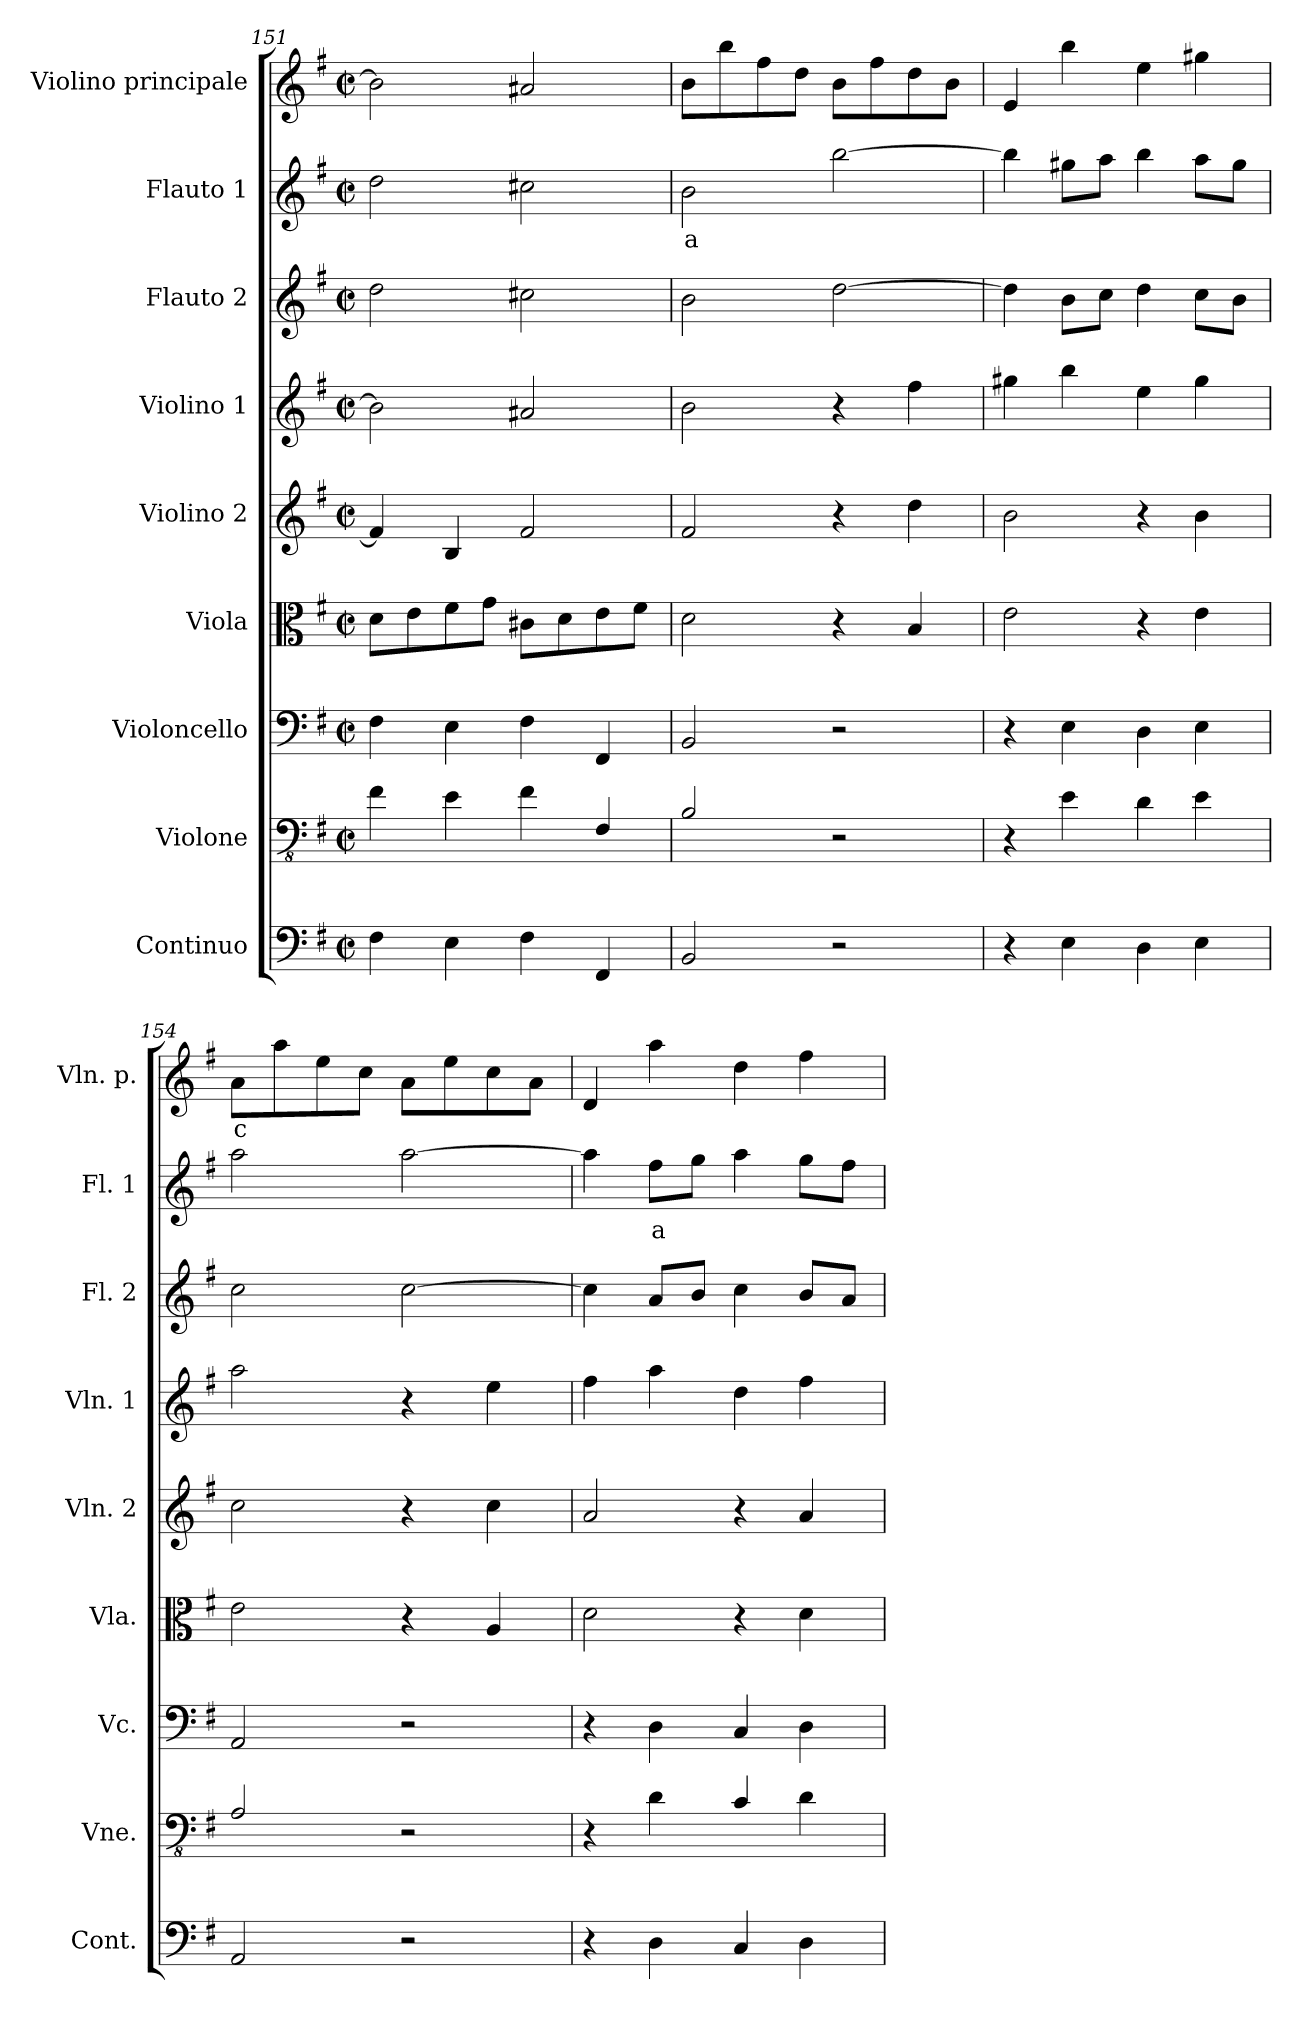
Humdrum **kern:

**kern	**kern	**kern	**kern	**kern	**kern	**kern	**kern	**text	**kern	**text
*part9	*part8	*part7	*part6	*part5	*part4	*part3	*part2	*part2	*part1	*part1
*staff9	*staff8	*staff7	*staff6	*staff5	*staff4	*staff3	*staff2	*staff2	*staff1	*staff1
*I"Continuo	*I"Violone	*I"Violoncello	*I"Viola	*I"Violino 2	*I"Violino 1	*I"Flauto 2	*I"Flauto 1	*	*I"Violino principale	*
*I'Cont.	*I'Vne.	*I'Vc.	*I'Vla.	*I'Vln. 2	*I'Vln. 1	*I'Fl. 2	*I'Fl. 1	*	*I'Vln. p.	*
*clefF4	*clefFv4	*clefF4	*clefC3	*clefG2	*clefG2	*clefG2	*clefG2	*	*clefG2	*
*	*ITrd7c12	*	*	*	*	*	*	*	*	*
*k[f#]	*k[f#]	*k[f#]	*k[f#]	*k[f#]	*k[f#]	*k[f#]	*k[f#]	*	*k[f#]	*
*M2/2	*M2/2	*M2/2	*M2/2	*M2/2	*M2/2	*M2/2	*M2/2	*	*M2/2	*
*met(c|)	*met(c|)	*met(c|)	*met(c|)	*met(c|)	*met(c|)	*met(c|)	*met(c|)	*	*met(c|)	*
=151	=151	=151	=151	=151	=151	=151	=151	=151	=151	=151
4F#\	4FF#\	4F#\	8d\L	4f#/]	2b\]	2dd\	2dd\	.	2b\]	.
.	.	.	8e\	.	.	.	.	.	.	.
4E\	4EE\	4E\	8f#\	4B/	.	.	.	.	.	.
.	.	.	8g\J	.	.	.	.	.	.	.
4F#\	4FF#\	4F#\	8c#X\L	2f#/	2a#X/	2cc#X\	2cc#X\	.	2a#X/	.
.	.	.	8d\	.	.	.	.	.	.	.
4FF#/	4FFF#/	4FF#/	8e\	.	.	.	.	.	.	.
.	.	.	8f#\J	.	.	.	.	.	.	.
=152	=152	=152	=152	=152	=152	=152	=152	=152	=152	=152
!	!	!	!	!	!	!	!	!LO:LY:color=#FF0000	!	!
2BB/	2BBB/	2BB/	2d\	2f#/	2b\	2b\	2b\	a	8b\L	.
.	.	.	.	.	.	.	.	.	8bb\	.
.	.	.	.	.	.	.	.	.	8ff#\	.
.	.	.	.	.	.	.	.	.	8dd\J	.
2r	2r	2r	4r	4r	4r	[2dd\	[2bb\	.	8b\L	.
.	.	.	.	.	.	.	.	.	8ff#\	.
.	.	.	4B/	4dd\	4ff#\	.	.	.	8dd\	.
.	.	.	.	.	.	.	.	.	8b\J	.
=153	=153	=153	=153	=153	=153	=153	=153	=153	=153	=153
4r	4r	4r	2e\	2b\	4gg#X\	4dd\]	4bb\]	.	4e/	.
4E\	4EE\	4E\	.	.	4bb\	8b\L	8gg#X\L	.	4bb\	.
.	.	.	.	.	.	8cc\J	8aa\J	.	.	.
4D\	4DD\	4D\	4r	4r	4ee\	4dd\	4bb\	.	4ee\	.
4E\	4EE\	4E\	4e\	4b\	4gg#\	8cc\L	8aa\L	.	4gg#X\	.
.	.	.	.	.	.	8b\J	8gg#\J	.	.	.
=154	=154	=154	=154	=154	=154	=154	=154	=154	=154	=154
!	!	!	!	!	!	!	!	!	!	!LO:LY:color=#FF0000
2AA/	2AAA/	2AA/	2e\	2cc\	2aa\	2cc\	2aa\	.	8a\L	c
.	.	.	.	.	.	.	.	.	8aa\	.
.	.	.	.	.	.	.	.	.	8ee\	.
.	.	.	.	.	.	.	.	.	8cc\J	.
2r	2r	2r	4r	4r	4r	[2cc\	[2aa\	.	8a\L	.
.	.	.	.	.	.	.	.	.	8ee\	.
.	.	.	4A/	4cc\	4ee\	.	.	.	8cc\	.
.	.	.	.	.	.	.	.	.	8a\J	.
=155	=155	=155	=155	=155	=155	=155	=155	=155	=155	=155
4r	4r	4r	2d\	2a/	4ff#\	4cc\]	4aa\]	.	4d/	.
!	!	!	!	!	!	!	!	!LO:LY:color=#FF0000	!	!
4D\	4DD\	4D\	.	.	4aa\	8a/L	8ff#\L	a	4aa\	.
.	.	.	.	.	.	8b/J	8gg\J	.	.	.
4C/	4CC/	4C/	4r	4r	4dd\	4cc\	4aa\	.	4dd\	.
4D\	4DD\	4D\	4d\	4a/	4ff#\	8b/L	8gg\L	.	4ff#\	.
.	.	.	.	.	.	8a/J	8ff#\J	.	.	.
=	=	=	=	=	=	=	=	=	=	=
*-	*-	*-	*-	*-	*-	*-	*-	*-	*-	*-
